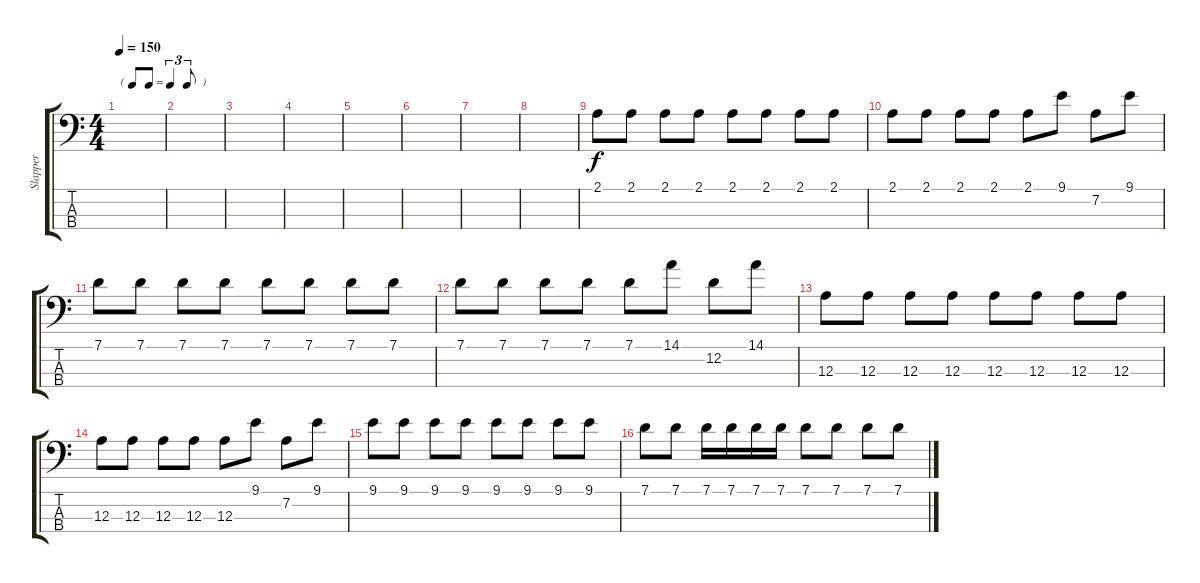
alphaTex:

\track ("Slapper" "Slapper") {instrument electricbassfinger}
\staff {score tabs}
\tuning (G2 D2 A1 E1) {hide}
\ts (4 4)
\tf triplet8th
\tempo 150
\clef f4
\ks c
|
|
|
|
|
|
|
|
2.1.8 2.1.8 2.1.8 2.1.8 2.1.8 2.1.8 2.1.8 2.1.8 |
2.1.8 2.1.8 2.1.8 2.1.8 2.1.8 9.1.8 7.2.8 9.1.8 |
7.1.8 7.1.8 7.1.8 7.1.8 7.1.8 7.1.8 7.1.8 7.1.8 |
7.1.8 7.1.8 7.1.8 7.1.8 7.1.8 14.1.8 12.2.8 14.1.8 |
12.3.8 12.3.8 12.3.8 12.3.8 12.3.8 12.3.8 12.3.8 12.3.8 |
12.3.8 12.3.8 12.3.8 12.3.8 12.3.8 9.1.8 7.2.8 9.1.8 |
9.1.8 9.1.8 9.1.8 9.1.8 9.1.8 9.1.8 9.1.8 9.1.8 |
7.1.8 7.1.8 7.1.16 7.1.16 7.1.16 7.1.16 7.1.8 7.1.8 7.1.8 7.1.8
